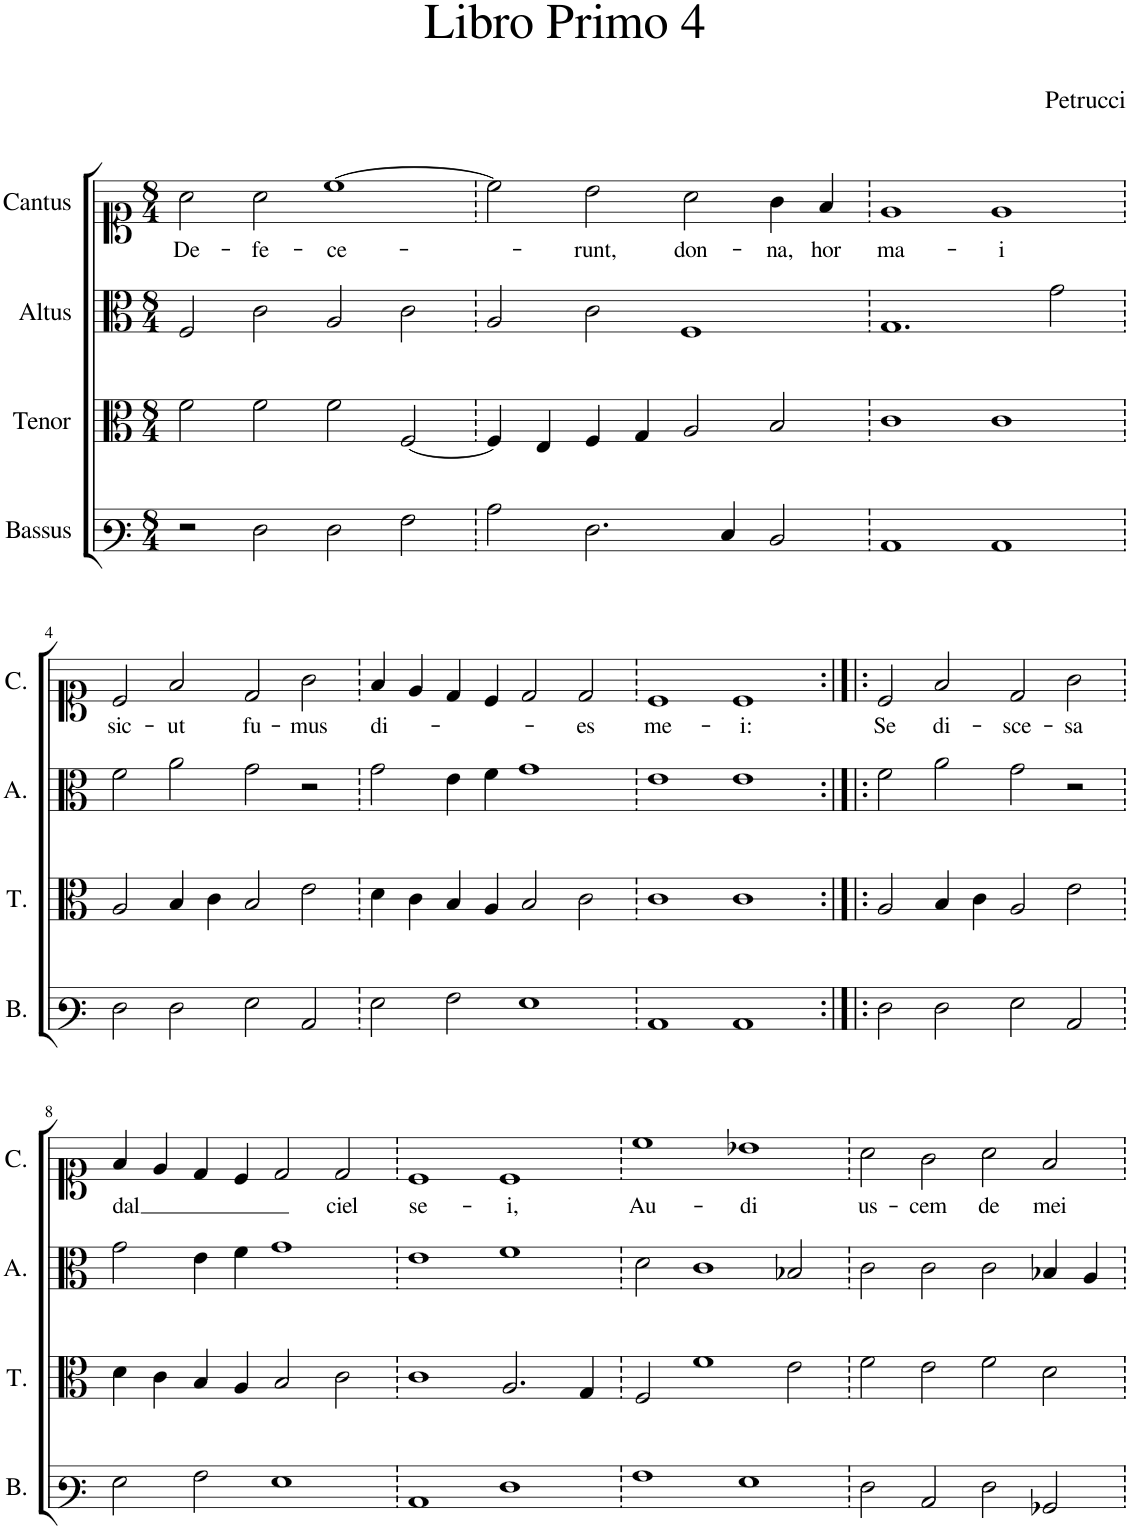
**kern	**kern	**kern	**kern	**text
*part4	*part3	*part2	*part1	*part1
*staff4	*staff3	*staff2	*staff1	*staff1
*I"Bassus	*I"Tenor	*I"Altus	*I"Cantus	*
*I'B.	*I'T.	*I'A.	*I'C.	*
*clefF3	*clefC3	*clefC3	*clefC1	*
*k[]	*k[]	*k[]	*k[]	*
*M8/4	*M8/4	*M8/4	*M8/4	*
=1	=1	=1	=1	=1
!	!	!	!	!LO:LY:b
2r	2f\	2F/	2a\	De-
!	!	!	!	!LO:LY:b
2F\	2f\	2c\	2a\	-fe-
!	!	!	!	!LO:LY:b
2F\	2f\	2A/	[1cc	-ce-
2A\	[2F/	2c\	.	.
=2	=2	=2	=2	=2
2c\	4F/]	2A/	2cc\]	.
.	4E/	.	.	.
!	!	!	!	!LO:LY:b
2.F\	4F/	2c\	2b\	-runt,
.	4G/	.	.	.
!	!	!	!	!LO:LY:b
.	2A/	1F	2a\	don-
4E/	.	.	.	.
!	!	!	!	!LO:LY:b
2D/	2B/	.	4g\	-na,
!	!	!	!	!LO:LY:b
.	.	.	4f/	hor
=3	=3	=3	=3	=3
!	!	!	!	!LO:LY:b
1C	1c	1.G	1e	ma-
!	!	!	!	!LO:LY:b
1C	1c	.	1e	-i
.	.	2g\	.	.
!!LO:LB:g=z
=4	=4	=4	=4	=4
!	!	!	!	!LO:LY:b
2F\	2A/	2f\	2c/	sic-
!	!	!	!	!LO:LY:b
2F\	4B/	2a\	2f/	-ut
.	4c\	.	.	.
!	!	!	!	!LO:LY:b
2G\	2B/	2g\	2d/	fu-
!	!	!	!	!LO:LY:b
2C/	2e\	2r	2g\	-mus
=5	=5	=5	=5	=5
!	!	!	!	!LO:LY:b
2G\	4d\	2g\	4f/	di-
.	4c\	.	4e/	.
2A\	4B/	4e\	4d/	.
.	4A/	4f\	4c/	.
1G	2B/	1g	2d/	.
!	!	!	!	!LO:LY:b
.	2c\	.	2d/	-es
=6	=6	=6	=6	=6
!	!	!	!	!LO:LY:b
1C	1c	1e	1c	me-
!	!	!	!	!LO:LY:b
1C	1c	1e	1c	-i:
=7:|!|:	=7:|!|:	=7:|!|:	=7:|!|:	=7:|!|:
!	!	!	!	!LO:LY:b
2F\	2A/	2f\	2c/	Se
!	!	!	!	!LO:LY:b
2F\	4B/	2a\	2f/	di-
.	4c\	.	.	.
!	!	!	!	!LO:LY:b
2G\	2A/	2g\	2d/	-sce-
!	!	!	!	!LO:LY:b
2C/	2e\	2r	2g\	-sa
!!LO:LB:g=z
=8	=8	=8	=8	=8
!	!	!	!	!LO:LY:b
2G\	4d\	2g\	4f/	-dal
.	4c\	.	4e/	.
2A\	4B/	4e\	4d/	.
.	4A/	4f\	4c/	.
1G	2B/	1g	2d/	.
!	!	!	!	!LO:LY:b
.	2c\	.	2d/	ciel
=9	=9	=9	=9	=9
!	!	!	!	!LO:LY:b
1C	1c	1e	1c	se-
!	!	!	!	!LO:LY:b
1F	2.A/	1f	1c	-i,
.	4G/	.	.	.
=10	=10	=10	=10	=10
!	!	!	!	!LO:LY:b
1A	2F/	2d\	1cc	Au-
.	1f	1c	.	.
!	!	!	!	!LO:LY:b
1G	.	.	1b-X	-di
.	2e\	2B-X/	.	.
=11	=11	=11	=11	=11
!	!	!	!	!LO:LY:b
2F\	2f\	2c\	2a\	us-
!	!	!	!	!LO:LY:b
2C/	2e\	2c\	2g\	-cem
!	!	!	!	!LO:LY:b
2F\	2f\	2c\	2a\	de
!	!	!	!	!LO:LY:b
2BB-X/	2d\	4B-X/	2f/	mei
.	.	4A/	.	.
=	=	=	=	=
*-	*-	*-	*-	*-
